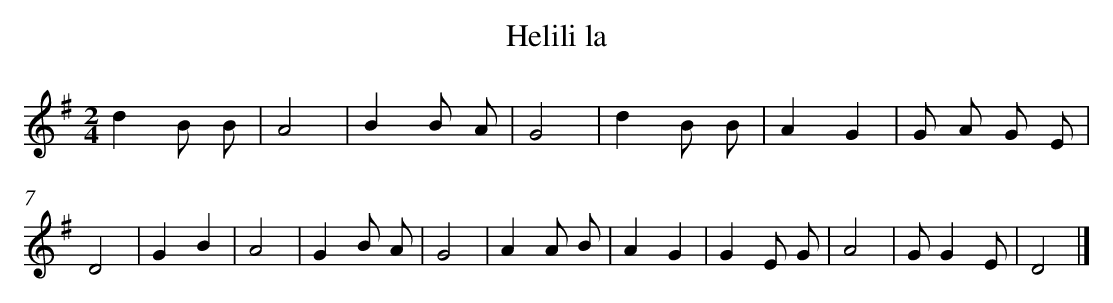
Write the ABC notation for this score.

X:1
T: Helili la
L: 1/8
M: 2/4
K: G
d2B B [I:setbarnb 1]|
A4 |
B2B A |
G4 |
d2B B |
A2G2 |
G A G E |
D4 |
G2B2 |
A4 |
G2B A |
G4 |
A2A B |
A2G2 |
G2E G |
A4 |
GG2E |
D4 |]
